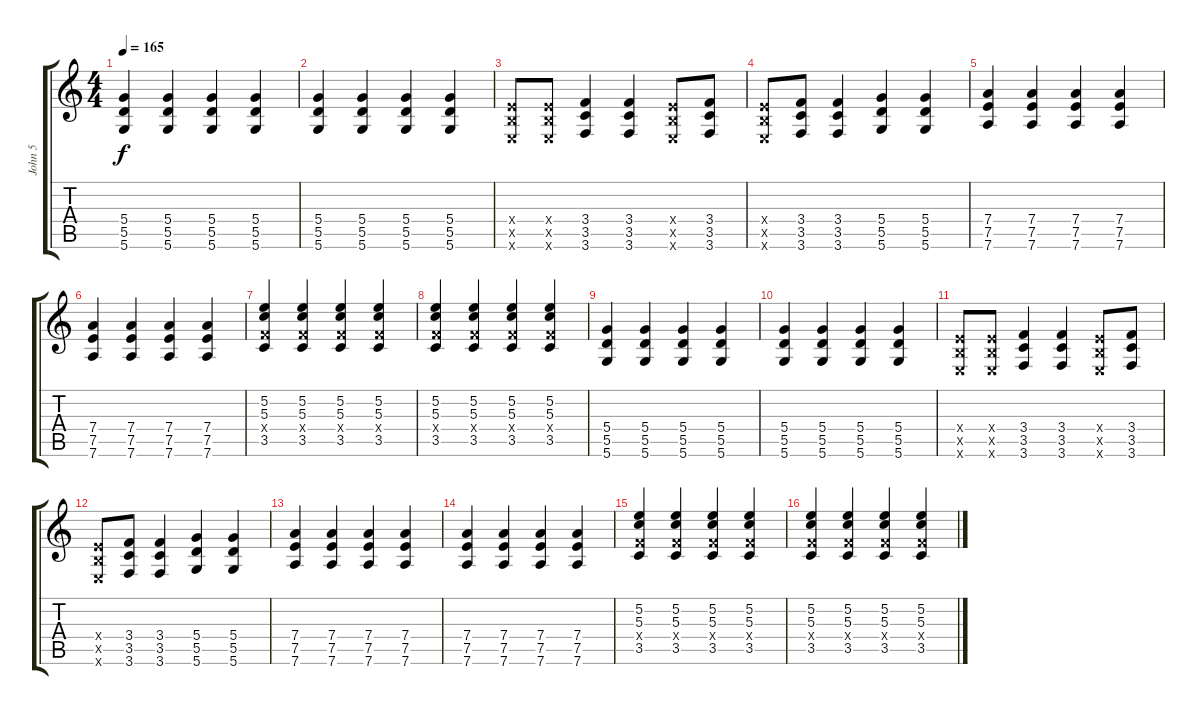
\track ("John 5" "John 5") {instrument acousticguitarsteel}
\staff {score tabs}
\tuning (E4 B3 G3 D3 A2 D2) {hide}
\ts (4 4)
\tempo 165
\clef g2
\ks c
(5.4 5.5 5.6).4{dy f} (5.4 5.5 5.6).4 (5.4 5.5 5.6).4 (5.4 5.5 5.6).4 |
(5.4 5.5 5.6).4 (5.4 5.5 5.6).4 (5.4 5.5 5.6).4 (5.4 5.5 5.6).4 |
(2.4{x} 2.5{x} 2.6{x}).8 (2.4{x} 2.5{x} 2.6{x}).8 (3.4 3.5 3.6).4 (3.4 3.5 3.6).4 (2.4{x} 2.5{x} 2.6{x}).8 (3.4 3.5 3.6).8 |
(2.4{x} 2.5{x} 2.6{x}).8 (3.4 3.5 3.6).8 (3.4 3.5 3.6).4 (5.4 5.5 5.6).4 (5.4 5.5 5.6).4 |
(7.4 7.5 7.6).4{instrument distortionguitar} (7.4 7.5 7.6).4 (7.4 7.5 7.6).4 (7.4 7.5 7.6).4 |
(7.4 7.5 7.6).4 (7.4 7.5 7.6).4 (7.4 7.5 7.6).4 (7.4 7.5 7.6).4 |
(5.2 5.3 3.4{x} 3.5).4 (5.2 5.3 3.4{x} 3.5).4 (5.2 5.3 3.4{x} 3.5).4 (5.2 5.3 3.4{x} 3.5).4 |
(5.2 5.3 3.4{x} 3.5).4 (5.2 5.3 3.4{x} 3.5).4 (5.2 5.3 3.4{x} 3.5).4 (5.2 5.3 3.4{x} 3.5).4 |
(5.4 5.5 5.6).4 (5.4 5.5 5.6).4 (5.4 5.5 5.6).4 (5.4 5.5 5.6).4 |
(5.4 5.5 5.6).4 (5.4 5.5 5.6).4 (5.4 5.5 5.6).4 (5.4 5.5 5.6).4 |
(2.4{x} 2.5{x} 2.6{x}).8 (2.4{x} 2.5{x} 2.6{x}).8 (3.4 3.5 3.6).4 (3.4 3.5 3.6).4 (2.4{x} 2.5{x} 2.6{x}).8 (3.4 3.5 3.6).8 |
(2.4{x} 2.5{x} 2.6{x}).8 (3.4 3.5 3.6).8 (3.4 3.5 3.6).4 (5.4 5.5 5.6).4 (5.4 5.5 5.6).4 |
(7.4 7.5 7.6).4{instrument distortionguitar} (7.4 7.5 7.6).4 (7.4 7.5 7.6).4 (7.4 7.5 7.6).4 |
(7.4 7.5 7.6).4 (7.4 7.5 7.6).4 (7.4 7.5 7.6).4 (7.4 7.5 7.6).4 |
(5.2 5.3 3.4{x} 3.5).4 (5.2 5.3 3.4{x} 3.5).4 (5.2 5.3 3.4{x} 3.5).4 (5.2 5.3 3.4{x} 3.5).4 |
(5.2 5.3 3.4{x} 3.5).4 (5.2 5.3 3.4{x} 3.5).4 (5.2 5.3 3.4{x} 3.5).4 (5.2 5.3 3.4{x} 3.5).4
